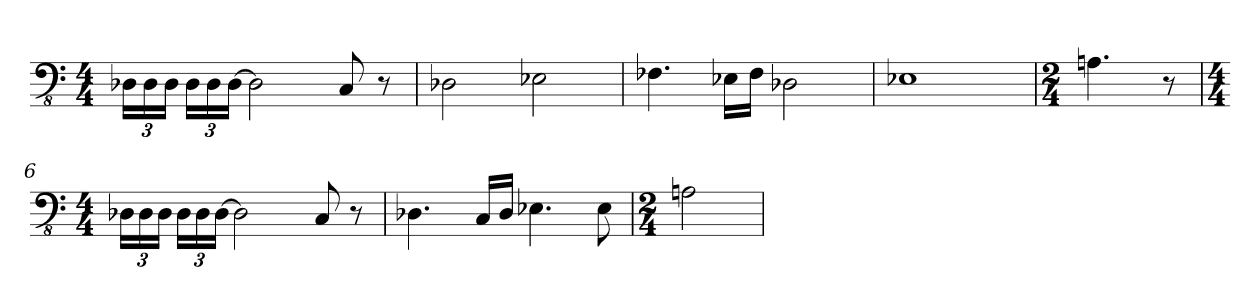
**kern
*part1
*staff1
*clefFv4
*k[]
*C:
*M4/4
*MM58
=1
24DD-XLL
24DD-
24DD-JJ
24DD-LL
24DD-
[24DD-JJ
2DD-]
8CC
8r
=2
2DD-X
2EE-X
=3
4.FF-X
16EE-XLL
16FF-JJ
2DD-X
=4
1EE-X
=5
*M2/4
4.AAn
8r
=6
*M4/4
24DD-XLL
24DD-
24DD-JJ
24DD-LL
24DD-
[24DD-JJ
2DD-]
8CC
8r
=7
4.DD-X
16CCLL
16DD-JJ
4.EE-X
8EE-
=8
*M2/4
2AAn
=
*-
